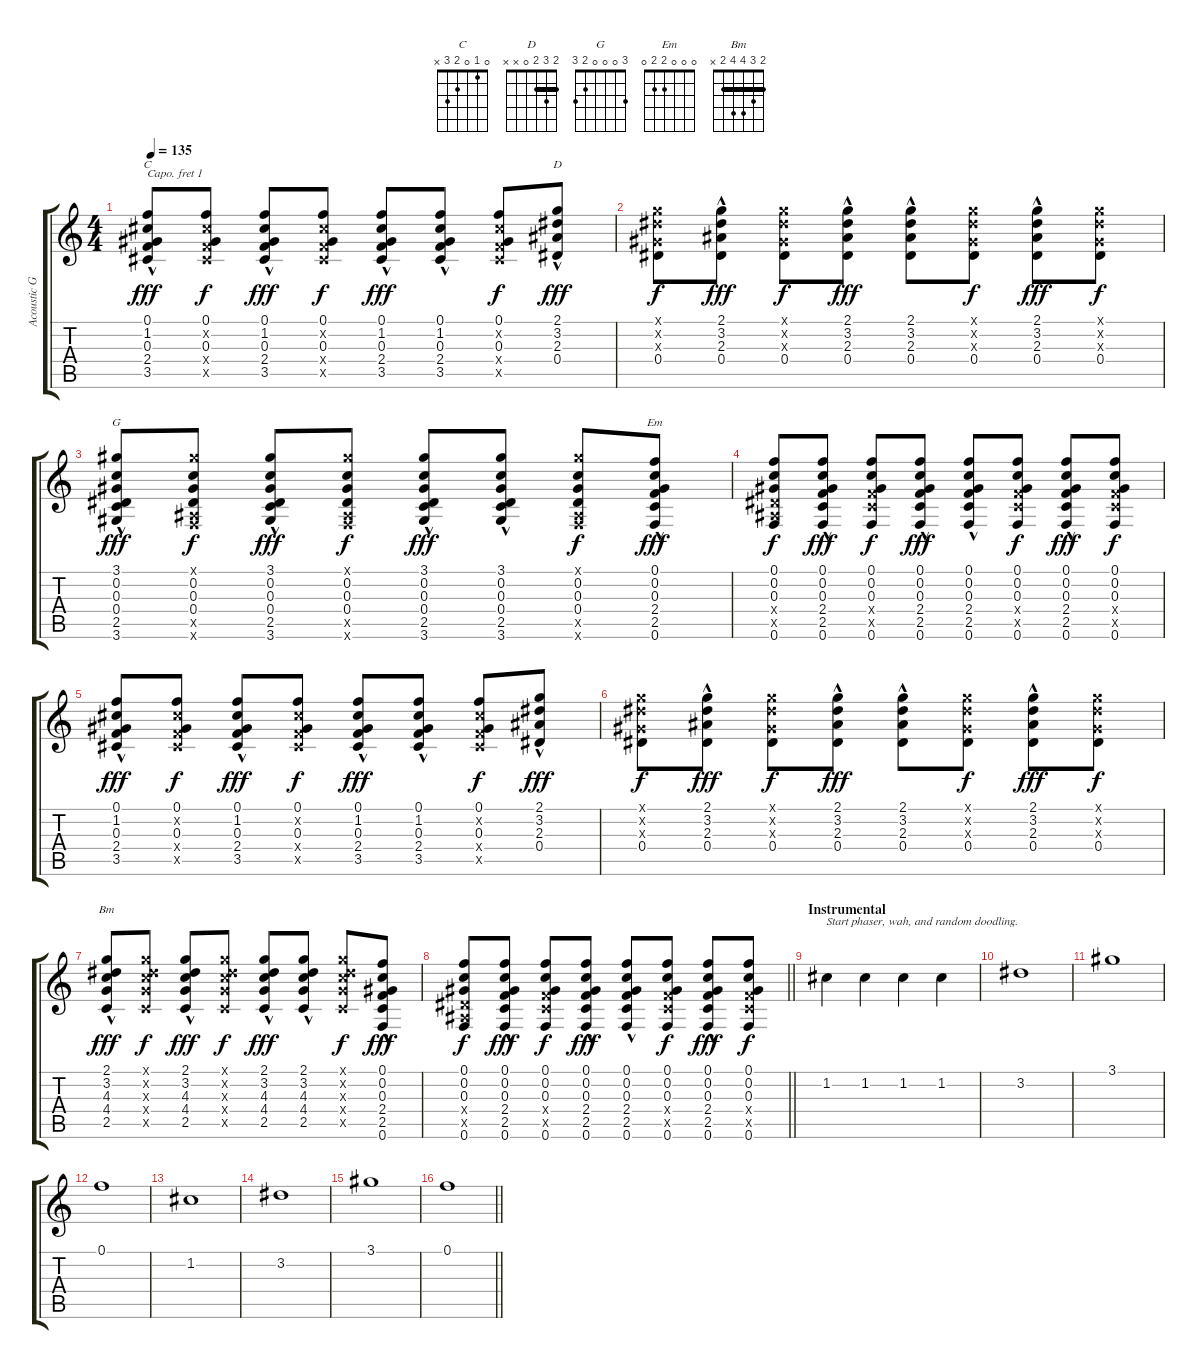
\track ("Acoustic Guitar" "Acoustic G") {instrument acousticguitarsteel}
\staff {score tabs}
\capo 1
\tuning (E4 B3 G3 D3 A2 E2) {hide}
\chord ("C" 0 1 0 2 3 x)
\chord ("D" 2 3 2 0 x x) {barre 2}
\chord ("G" 3 0 0 0 2 3)
\chord ("Em" 0 0 0 2 2 0)
\chord ("Bm" 2 3 4 4 2 x) {barre 2}
\ts (4 4)
\tempo 135
\clef g2
\ks c
(0.1 1.2 0.3{hac} 2.4 3.5).8{ch "C" dy fff} (0.1 1.2{x} 0.3 2.4{x} 3.5{x}).8{dy f} (0.1 1.2 0.3{hac} 2.4 3.5).8{dy fff} (0.1 1.2{x} 0.3 2.4{x} 3.5{x}).8{dy f} (0.1 1.2 0.3{hac} 2.4 3.5).8{dy fff} (0.1 1.2 0.3{hac} 2.4 3.5).8 (0.1 1.2{x} 0.3 2.4{x} 3.5{x}).8{dy f} (2.1 3.2 2.3{hac} 0.4).8{ch "D" dy fff} |
(2.1{x} 3.2{x} 0.3{x} 0.4).8{dy f} (2.1 3.2 2.3{hac} 0.4).8{dy fff} (2.1{x} 3.2{x} 0.3{x} 0.4).8{dy f} (2.1 3.2 2.3{hac} 0.4).8{dy fff} (2.1 3.2 2.3{hac} 0.4).8 (2.1{x} 3.2{x} 0.3{x} 0.4).8{dy f} (2.1 3.2 2.3{hac} 0.4).8{dy fff} (2.1{x} 3.2{x} 0.3{x} 0.4).8{dy f} |
(3.1 0.2 0.3{hac} 0.4 2.5 3.6).8{ch "G" dy fff} (3.1{x} 0.2 0.3 0.4 0.5{x} 0.6{x}).8{dy f} (3.1 0.2 0.3{hac} 0.4 2.5 3.6).8{dy fff} (3.1{x} 0.2 0.3 0.4 0.5{x} 0.6{x}).8{dy f} (3.1 0.2 0.3{hac} 0.4 2.5 3.6).8{dy fff} (3.1 0.2 0.3 0.4 2.5{hac} 3.6).8 (3.1{x} 0.2 0.3 0.4 0.5{x} 0.6{x}).8{dy f} (0.1 0.2 0.3{hac} 2.4 2.5 0.6).8{ch "Em" dy fff} |
(0.1 0.2 0.3 0.4{x} 0.5{x} 0.6).8{dy f} (0.1 0.2 0.3{hac} 2.4 2.5 0.6).8{dy fff} (0.1 0.2 0.3 2.4{x} 2.5{x} 0.6).8{dy f} (0.1 0.2 0.3{hac} 2.4 2.5 0.6).8{dy fff} (0.1 0.2 0.3{hac} 2.4 2.5 0.6).8 (0.1 0.2 0.3 2.4{x} 2.5{x} 0.6).8{dy f} (0.1 0.2 0.3{hac} 2.4 2.5 0.6).8{dy fff} (0.1 0.2 0.3 2.4{x} 2.5{x} 0.6).8{dy f} |
(0.1 1.2 0.3{hac} 2.4 3.5).8{dy fff} (0.1 1.2{x} 0.3 2.4{x} 3.5{x}).8{dy f} (0.1 1.2 0.3{hac} 2.4 3.5).8{dy fff} (0.1 1.2{x} 0.3 2.4{x} 3.5{x}).8{dy f} (0.1 1.2 0.3{hac} 2.4 3.5).8{dy fff} (0.1 1.2 0.3{hac} 2.4 3.5).8 (0.1 1.2{x} 0.3 2.4{x} 3.5{x}).8{dy f} (2.1 3.2 2.3{hac} 0.4).8{dy fff} |
(2.1{x} 3.2{x} 0.3{x} 0.4).8{dy f} (2.1 3.2 2.3{hac} 0.4).8{dy fff} (2.1{x} 3.2{x} 0.3{x} 0.4).8{dy f} (2.1 3.2 2.3{hac} 0.4).8{dy fff} (2.1 3.2 2.3{hac} 0.4).8 (2.1{x} 3.2{x} 0.3{x} 0.4).8{dy f} (2.1 3.2 2.3{hac} 0.4).8{dy fff} (2.1{x} 3.2{x} 0.3{x} 0.4).8{dy f} |
(2.1 3.2 4.3{hac} 4.4 2.5).8{ch "Bm" dy fff} (2.1{x} 3.2{x} 4.3{x} 4.4{x} 2.5{x}).8{dy f} (2.1 3.2 4.3{hac} 4.4 2.5).8{dy fff} (2.1{x} 3.2{x} 4.3{x} 4.4{x} 2.5{x}).8{dy f} (2.1 3.2 4.3{hac} 4.4 2.5).8{dy fff} (2.1 3.2 4.3{hac} 4.4 2.5).8 (2.1{x} 3.2{x} 4.3{x} 4.4{x} 2.5{x}).8{dy f} (0.1 0.2 0.3{hac} 2.4 2.5 0.6).8{dy fff} |
\barLineRight lightlight
(0.1 0.2 0.3 0.4{x} 0.5{x} 0.6).8{dy f} (0.1 0.2 0.3{hac} 2.4 2.5 0.6).8{dy fff} (0.1 0.2 0.3 2.4{x} 2.5{x} 0.6).8{dy f} (0.1 0.2 0.3{hac} 2.4 2.5 0.6).8{dy fff} (0.1 0.2 0.3{hac} 2.4 2.5 0.6).8 (0.1 0.2 0.3 2.4{x} 2.5{x} 0.6).8{dy f} (0.1 0.2 0.3{hac} 2.4 2.5 0.6).8{dy fff} (0.1 0.2 0.3 2.4{x} 2.5{x} 0.6).8{dy f} |
\section ("" "Instrumental")
1.2.4{txt "Start phaser, wah, and random doodling."} 1.2.4 1.2.4 1.2.4 |
3.2.1 |
3.1.1 |
0.1.1 |
1.2.1 |
3.2.1 |
3.1.1 |
\barLineRight lightlight
0.1.1
